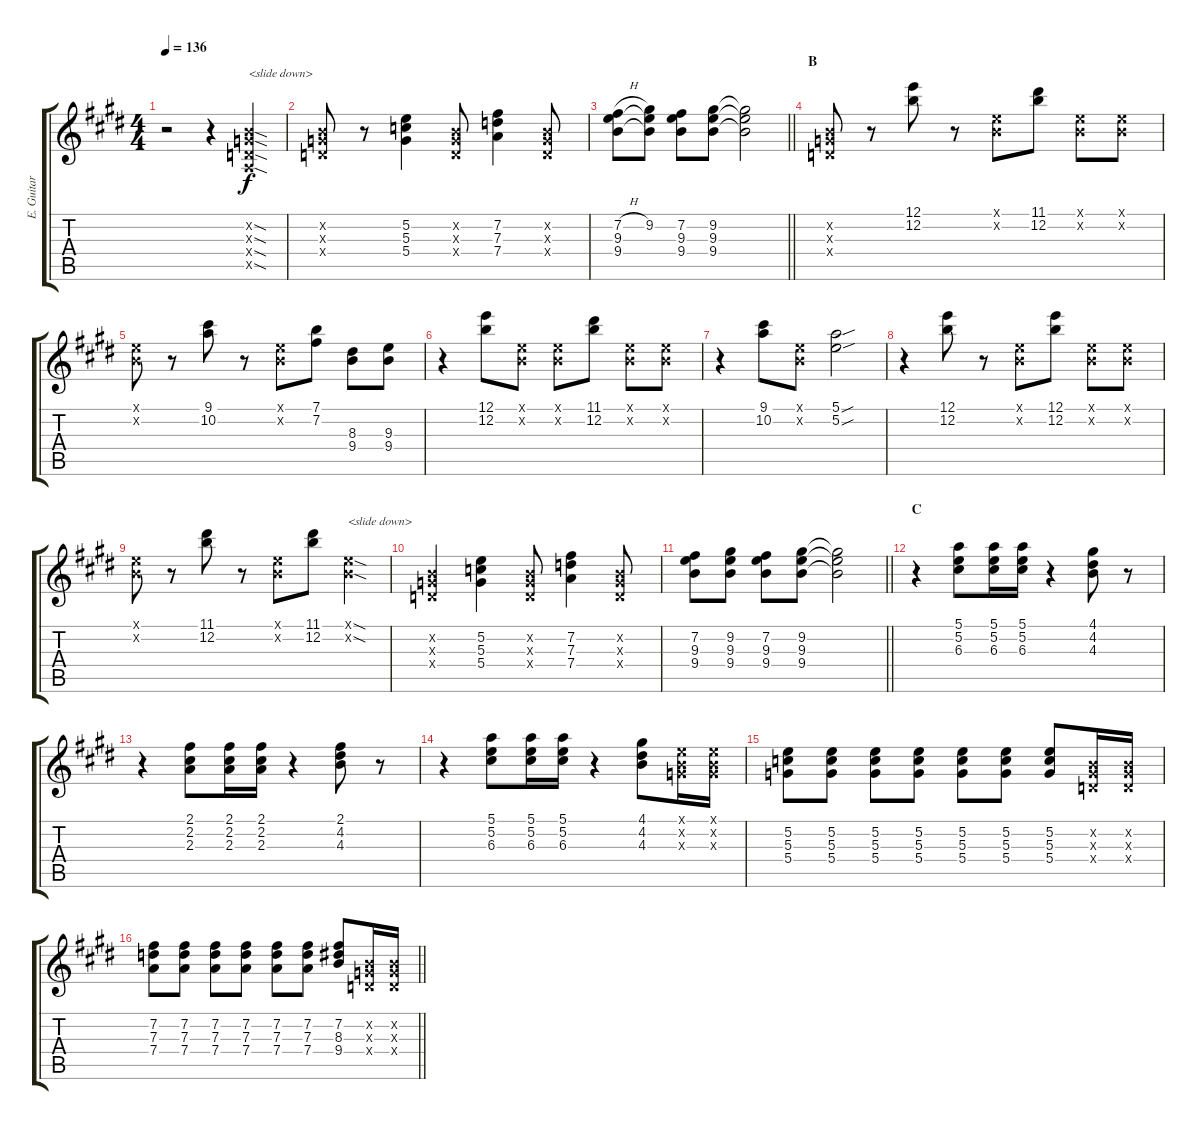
\track ("E. Guitar III" "E. Guitar ") {instrument overdrivenguitar}
\staff {score tabs}
\tuning (E4 B3 G3 D3 A2 E2) {hide}
\ts (4 4)
\tempo 136
\clef g2
\ks e
r.2{dy f} r.4 (0.2{sod x} 0.3{sod x} 0.4{sod x} 0.5{sod x}).4{txt "<slide down>"} |
(0.2{x} 0.3{x} 0.4{x}).8 r.8 (5.2 5.3 5.4).4 (0.2{x} 0.3{x} 0.4{x}).8 (7.2 7.3 7.4).4 (0.2{x} 0.3{x} 0.4{x}).8 |
\barLineRight lightlight
(7.2{h} 9.3 9.4).8 (9.2 9.3{t} 9.4{t}).8 (7.2 9.3 9.4).8 (9.2 9.3 9.4).8 (9.2{t} 9.3{t} 9.4{t}).2 |
\section ("" "B")
(0.2{x} 0.3{x} 0.4{x}).8 r.8 (12.1 12.2).8 r.8 (0.1{x} 0.2{x}).8 (11.1 12.2).8 (0.1{x} 0.2{x}).8 (0.1{x} 0.2{x}).8 |
(0.1{x} 0.2{x}).8 r.8 (9.1 10.2).8 r.8 (0.1{x} 0.2{x}).8 (7.1 7.2).8 (8.3 9.4).8 (9.3 9.4).8 |
r.4 (12.1 12.2).8 (0.1{x} 0.2{x}).8 (0.1{x} 0.2{x}).8 (11.1 12.2).8 (0.1{x} 0.2{x}).8 (0.1{x} 0.2{x}).8 |
r.4 (9.1 10.2).8 (0.1{x} 0.2{x}).8 (5.1{sou} 5.2{sou}).2 |
r.4 (12.1 12.2).8 r.8 (0.1{x} 0.2{x}).8 (12.1 12.2).8 (0.1{x} 0.2{x}).8 (0.1{x} 0.2{x}).8 |
(0.1{x} 0.2{x}).8 r.8 (11.1 12.2).8 r.8 (0.1{x} 0.2{x}).8 (11.1 12.2).8 (0.1{sod x} 0.2{sod x}).4{txt "<slide down>"} |
(0.2{x} 0.3{x} 0.4{x}).4 (5.2 5.3 5.4).4 (0.2{x} 0.3{x} 0.4{x}).8 (7.2 7.3 7.4).4 (0.2{x} 0.3{x} 0.4{x}).8 |
\barLineRight lightlight
(7.2 9.3 9.4).8 (9.2 9.3 9.4).8 (7.2 9.3 9.4).8 (9.2 9.3 9.4).8 (9.2{t} 9.3{t} 9.4{t}).2 |
\section ("" "C")
r.4 (5.1 5.2 6.3).8 (5.1 5.2 6.3).16 (5.1 5.2 6.3).16 r.4 (4.1 4.2 4.3).8 r.8 |
r.4 (2.1 2.2 2.3).8 (2.1 2.2 2.3).16 (2.1 2.2 2.3).16 r.4 (2.1 4.2 4.3).8 r.8 |
r.4 (5.1 5.2 6.3).8 (5.1 5.2 6.3).16 (5.1 5.2 6.3).16 r.4 (4.1 4.2 4.3).8 (0.1{x} 0.2{x} 0.3{x}).16 (0.1{x} 0.2{x} 0.3{x}).16 |
(5.2 5.3 5.4).8 (5.2 5.3 5.4).8 (5.2 5.3 5.4).8 (5.2 5.3 5.4).8 (5.2 5.3 5.4).8 (5.2 5.3 5.4).8 (5.2 5.3 5.4).8 (0.2{x} 0.3{x} 0.4{x}).16 (0.2{x} 0.3{x} 0.4{x}).16 |
\barLineRight lightlight
(7.2 7.3 7.4).8 (7.2 7.3 7.4).8 (7.2 7.3 7.4).8 (7.2 7.3 7.4).8 (7.2 7.3 7.4).8 (7.2 7.3 7.4).8 (7.2 8.3 9.4).8 (0.2{x} 0.3{x} 0.4{x}).16 (0.2{x} 0.3{x} 0.4{x}).16
